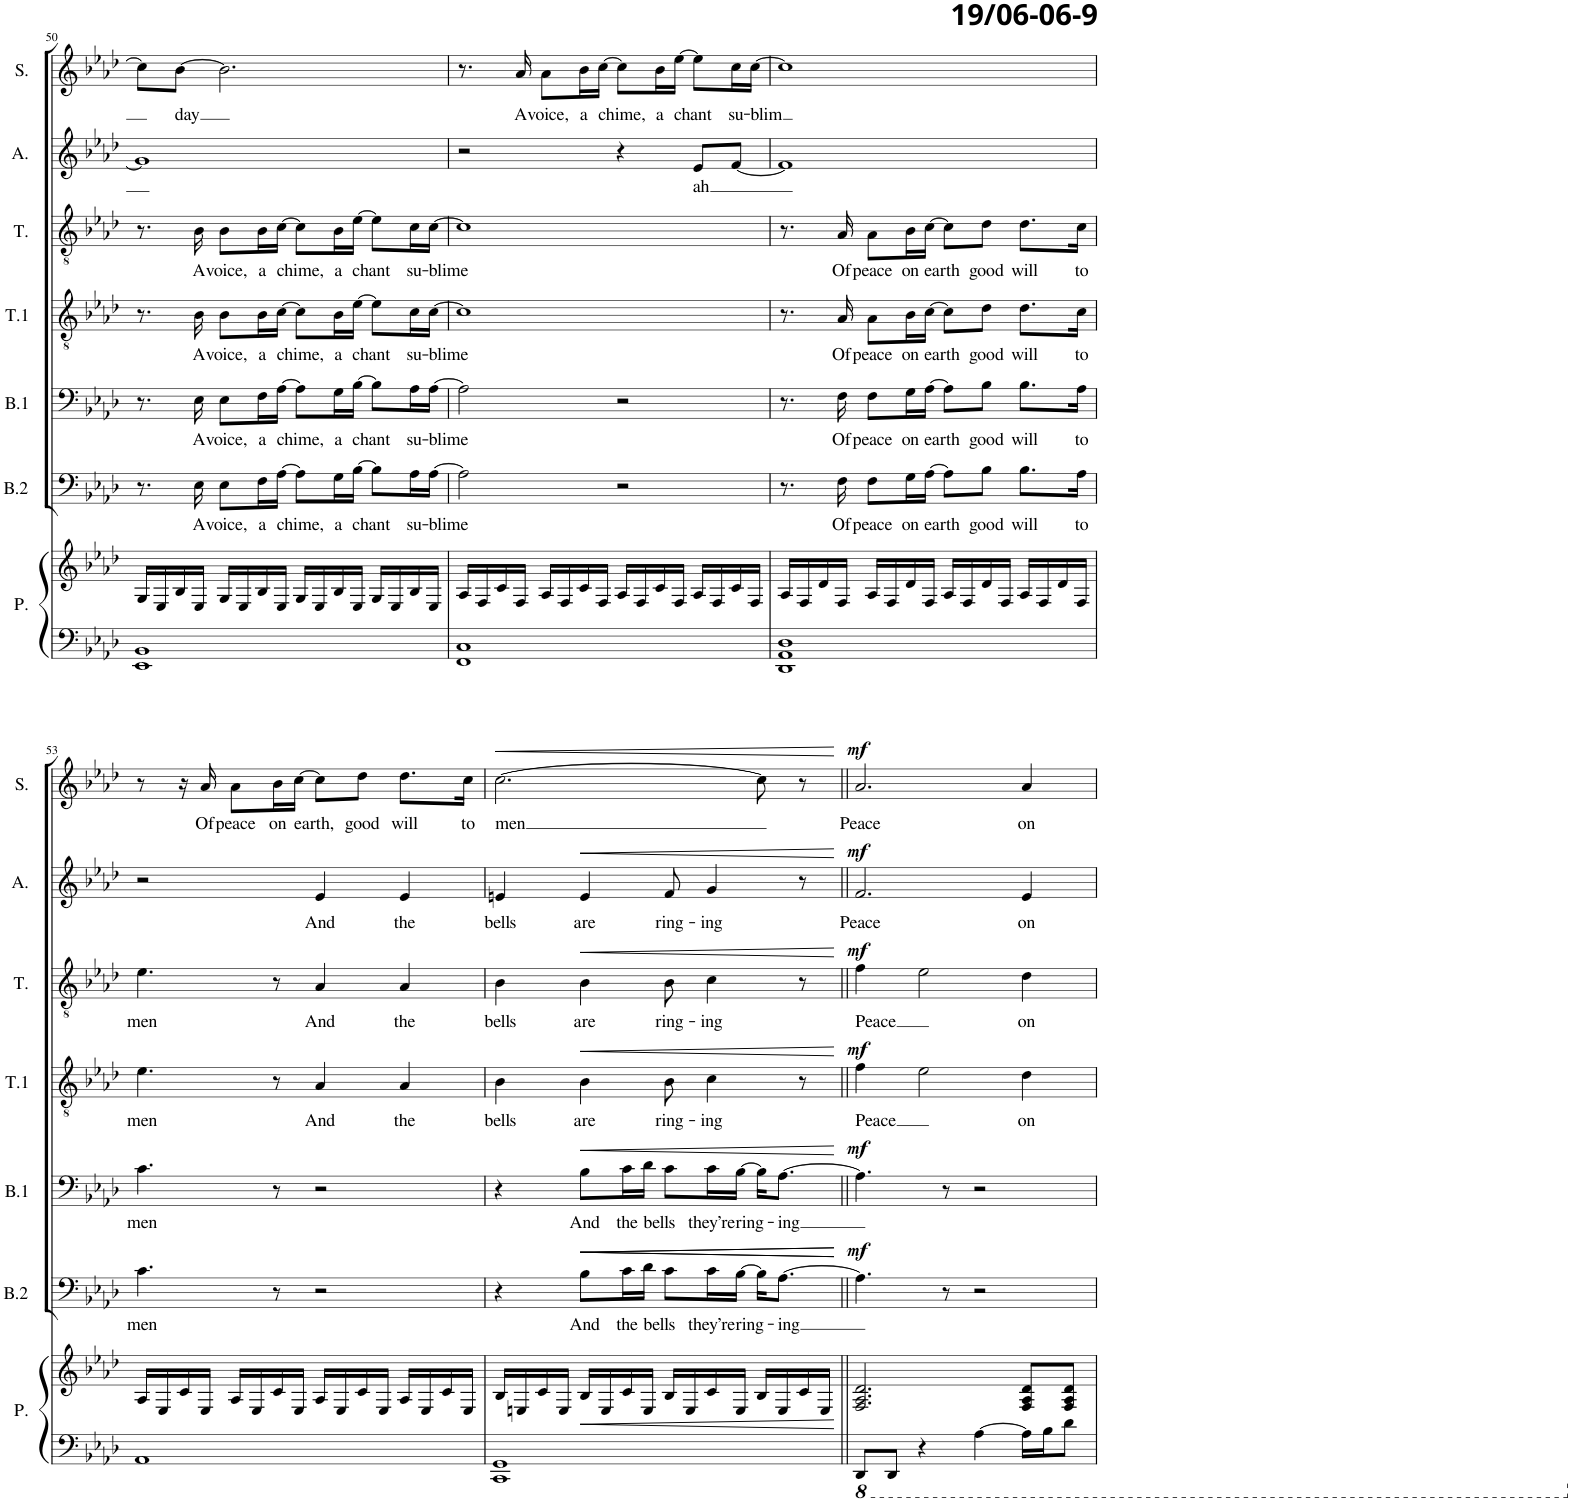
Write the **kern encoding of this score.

**kern	**kern	**dynam	**kern	**text	**dynam	**kern	**text	**dynam	**kern	**text	**dynam	**kern	**text	**dynam	**kern	**text	**dynam	**kern	**text	**dynam
*part7	*part7	*part7	*part6	*part6	*part6	*part5	*part5	*part5	*part4	*part4	*part4	*part3	*part3	*part3	*part2	*part2	*part2	*part1	*part1	*part1
*staff8	*staff7	*staff7/8	*staff6	*staff6	*staff6	*staff5	*staff5	*staff5	*staff4	*staff4	*staff4	*staff3	*staff3	*staff3	*staff2	*staff2	*staff2	*staff1	*staff1	*staff1
*I"Piano	*	*	*I"Bas 2	*	*	*I"Bas 1	*	*	*I"Tenor 1	*	*	*I"Tenor	*	*	*I"Alt	*	*	*I"Sopraan	*	*
*I'P.	*	*	*I'B.2	*	*	*I'B.1	*	*	*I'T.1	*	*	*I'T.	*	*	*I'A.	*	*	*I'S.	*	*
!!LO:PB:g=z
*clefF4	*clefG2	*	*clefF4	*	*	*clefF4	*	*	*clefGv2	*	*	*clefGv2	*	*	*clefG2	*	*	*clefG2	*	*
*k[b-e-a-d-]	*k[b-e-a-d-]	*	*k[b-e-a-d-]	*	*	*k[b-e-a-d-]	*	*	*k[b-e-a-d-]	*	*	*k[b-e-a-d-]	*	*	*k[b-e-a-d-]	*	*	*k[b-e-a-d-]	*	*
*M4/4	*M4/4	*	*M4/4	*	*	*M4/4	*	*	*M4/4	*	*	*M4/4	*	*	*M4/4	*	*	*M4/4	*	*
=50	=50	=50	=50	=50	=50	=50	=50	=50	=50	=50	=50	=50	=50	=50	=50	=50	=50	=50	=50	=50
1EE- 1BB-	16G/LL	.	8.r	.	.	8.r	.	.	8.r	.	.	8.r	.	.	1g]	.	.	8cc\L]	.	.
.	16E-/	.	.	.	.	.	.	.	.	.	.	.	.	.	.	.	.	.	.	.
!	!	!	!	!	!	!	!	!	!	!	!	!	!	!	!	!	!	!	!LO:LY:b	!
.	16B-/	.	.	.	.	.	.	.	.	.	.	.	.	.	.	.	.	[8b-\J	day	.
!	!	!	!	!LO:LY:b	!	!	!LO:LY:b	!	!	!LO:LY:b	!	!	!LO:LY:b	!	!	!	!	!	!	!
.	16E-/JJ	.	16E-\	A	.	16E-\	A	.	16B-\	A	.	16B-\	A	.	.	.	.	.	.	.
!	!	!	!	!LO:LY:b	!	!	!LO:LY:b	!	!	!LO:LY:b	!	!	!LO:LY:b	!	!	!	!	!	!	!
.	16G/LL	.	8E-\L	voice,	.	8E-\L	voice,	.	8B-\L	voice,	.	8B-\L	voice,	.	.	.	.	2.b-\]	.	.
.	16E-/	.	.	.	.	.	.	.	.	.	.	.	.	.	.	.	.	.	.	.
!	!	!	!	!LO:LY:b	!	!	!LO:LY:b	!	!	!LO:LY:b	!	!	!LO:LY:b	!	!	!	!	!	!	!
.	16B-/	.	16F\L	a	.	16F\L	a	.	16B-\L	a	.	16B-\L	a	.	.	.	.	.	.	.
!	!	!	!	!LO:LY:b	!	!	!LO:LY:b	!	!	!LO:LY:b	!	!	!LO:LY:b	!	!	!	!	!	!	!
.	16E-/JJ	.	[16A-\JJ	chime,	.	[16A-\JJ	chime,	.	[16c\JJ	chime,	.	[16c\JJ	chime,	.	.	.	.	.	.	.
.	16G/LL	.	8A-\L]	.	.	8A-\L]	.	.	8c\L]	.	.	8c\L]	.	.	.	.	.	.	.	.
.	16E-/	.	.	.	.	.	.	.	.	.	.	.	.	.	.	.	.	.	.	.
!	!	!	!	!LO:LY:b	!	!	!LO:LY:b	!	!	!LO:LY:b	!	!	!LO:LY:b	!	!	!	!	!	!	!
.	16B-/	.	16G\L	a	.	16G\L	a	.	16B-\L	a	.	16B-\L	a	.	.	.	.	.	.	.
!	!	!	!	!LO:LY:b	!	!	!LO:LY:b	!	!	!LO:LY:b	!	!	!LO:LY:b	!	!	!	!	!	!	!
.	16E-/JJ	.	[16B-\JJ	chant	.	[16B-\JJ	chant	.	[16e-\JJ	chant	.	[16e-\JJ	chant	.	.	.	.	.	.	.
.	16G/LL	.	8B-\L]	.	.	8B-\L]	.	.	8e-\L]	.	.	8e-\L]	.	.	.	.	.	.	.	.
.	16E-/	.	.	.	.	.	.	.	.	.	.	.	.	.	.	.	.	.	.	.
!	!	!	!	!LO:LY:b	!	!	!LO:LY:b	!	!	!LO:LY:b	!	!	!LO:LY:b	!	!	!	!	!	!	!
.	16B-/	.	16A-\L	su-	.	16A-\L	su-	.	16c\L	su-	.	16c\L	su-	.	.	.	.	.	.	.
!	!	!	!	!LO:LY:b	!	!	!LO:LY:b	!	!	!LO:LY:b	!	!	!LO:LY:b	!	!	!	!	!	!	!
.	16E-/JJ	.	[16A-\JJ	-blime	.	[16A-\JJ	-blime	.	[16c\JJ	-blime	.	[16c\JJ	-blime	.	.	.	.	.	.	.
=51	=51	=51	=51	=51	=51	=51	=51	=51	=51	=51	=51	=51	=51	=51	=51	=51	=51	=51	=51	=51
1FF 1C	16A-/LL	.	2A-\]	.	.	2A-\]	.	.	1c]	.	.	1c]	.	.	2r	.	.	8.r	.	.
.	16F/	.	.	.	.	.	.	.	.	.	.	.	.	.	.	.	.	.	.	.
.	16c/	.	.	.	.	.	.	.	.	.	.	.	.	.	.	.	.	.	.	.
!	!	!	!	!	!	!	!	!	!	!	!	!	!	!	!	!	!	!	!LO:LY:b	!
.	16F/JJ	.	.	.	.	.	.	.	.	.	.	.	.	.	.	.	.	16a-/	A	.
!	!	!	!	!	!	!	!	!	!	!	!	!	!	!	!	!	!	!	!LO:LY:b	!
.	16A-/LL	.	.	.	.	.	.	.	.	.	.	.	.	.	.	.	.	8a-\L	voice,	.
.	16F/	.	.	.	.	.	.	.	.	.	.	.	.	.	.	.	.	.	.	.
!	!	!	!	!	!	!	!	!	!	!	!	!	!	!	!	!	!	!	!LO:LY:b	!
.	16c/	.	.	.	.	.	.	.	.	.	.	.	.	.	.	.	.	16b-\L	a	.
!	!	!	!	!	!	!	!	!	!	!	!	!	!	!	!	!	!	!	!LO:LY:b	!
.	16F/JJ	.	.	.	.	.	.	.	.	.	.	.	.	.	.	.	.	[16cc\JJ	chime,	.
.	16A-/LL	.	2r	.	.	2r	.	.	.	.	.	.	.	.	4r	.	.	8cc\L]	.	.
.	16F/	.	.	.	.	.	.	.	.	.	.	.	.	.	.	.	.	.	.	.
!	!	!	!	!	!	!	!	!	!	!	!	!	!	!	!	!	!	!	!LO:LY:b	!
.	16c/	.	.	.	.	.	.	.	.	.	.	.	.	.	.	.	.	16b-\L	a	.
!	!	!	!	!	!	!	!	!	!	!	!	!	!	!	!	!	!	!	!LO:LY:b	!
.	16F/JJ	.	.	.	.	.	.	.	.	.	.	.	.	.	.	.	.	[16ee-\JJ	chant	.
!	!	!	!	!	!	!	!	!	!	!	!	!	!	!	!	!LO:LY:b	!	!	!	!
.	16A-/LL	.	.	.	.	.	.	.	.	.	.	.	.	.	8e-/L	ah	.	8ee-\L]	.	.
.	16F/	.	.	.	.	.	.	.	.	.	.	.	.	.	.	.	.	.	.	.
!	!	!	!	!	!	!	!	!	!	!	!	!	!	!	!	!	!	!	!LO:LY:b	!
.	16c/	.	.	.	.	.	.	.	.	.	.	.	.	.	[8f/J	.	.	16cc\L	su-	.
!	!	!	!	!	!	!	!	!	!	!	!	!	!	!	!	!	!	!	!LO:LY:b	!
.	16F/JJ	.	.	.	.	.	.	.	.	.	.	.	.	.	.	.	.	[16cc\JJ	-blim	.
=52	=52	=52	=52	=52	=52	=52	=52	=52	=52	=52	=52	=52	=52	=52	=52	=52	=52	=52	=52	=52
1DD- 1AA- 1D-	16A-/LL	.	8.r	.	.	8.r	.	.	8.r	.	.	8.r	.	.	1f]	.	.	1cc]	.	.
.	16F/	.	.	.	.	.	.	.	.	.	.	.	.	.	.	.	.	.	.	.
.	16d-/	.	.	.	.	.	.	.	.	.	.	.	.	.	.	.	.	.	.	.
!	!	!	!	!LO:LY:b	!	!	!LO:LY:b	!	!	!LO:LY:b	!	!	!LO:LY:b	!	!	!	!	!	!	!
.	16F/JJ	.	16F\	Of	.	16F\	Of	.	16A-/	Of	.	16A-/	Of	.	.	.	.	.	.	.
!	!	!	!	!LO:LY:b	!	!	!LO:LY:b	!	!	!LO:LY:b	!	!	!LO:LY:b	!	!	!	!	!	!	!
.	16A-/LL	.	8F\L	peace	.	8F\L	peace	.	8A-\L	peace	.	8A-\L	peace	.	.	.	.	.	.	.
.	16F/	.	.	.	.	.	.	.	.	.	.	.	.	.	.	.	.	.	.	.
!	!	!	!	!LO:LY:b	!	!	!LO:LY:b	!	!	!LO:LY:b	!	!	!LO:LY:b	!	!	!	!	!	!	!
.	16d-/	.	16G\L	on	.	16G\L	on	.	16B-\L	on	.	16B-\L	on	.	.	.	.	.	.	.
!	!	!	!	!LO:LY:b	!	!	!LO:LY:b	!	!	!LO:LY:b	!	!	!LO:LY:b	!	!	!	!	!	!	!
.	16F/JJ	.	[16A-\JJ	earth	.	[16A-\JJ	earth	.	[16c\JJ	earth	.	[16c\JJ	earth	.	.	.	.	.	.	.
.	16A-/LL	.	8A-\L]	.	.	8A-\L]	.	.	8c\L]	.	.	8c\L]	.	.	.	.	.	.	.	.
.	16F/	.	.	.	.	.	.	.	.	.	.	.	.	.	.	.	.	.	.	.
!	!	!	!	!LO:LY:b	!	!	!LO:LY:b	!	!	!LO:LY:b	!	!	!LO:LY:b	!	!	!	!	!	!	!
.	16d-/	.	8B-\J	good	.	8B-\J	good	.	8d-\J	good	.	8d-\J	good	.	.	.	.	.	.	.
.	16F/JJ	.	.	.	.	.	.	.	.	.	.	.	.	.	.	.	.	.	.	.
!	!	!	!	!LO:LY:b	!	!	!LO:LY:b	!	!	!LO:LY:b	!	!	!LO:LY:b	!	!	!	!	!	!	!
.	16A-/LL	.	8.B-\L	will	.	8.B-\L	will	.	8.d-\L	will	.	8.d-\L	will	.	.	.	.	.	.	.
.	16F/	.	.	.	.	.	.	.	.	.	.	.	.	.	.	.	.	.	.	.
.	16d-/	.	.	.	.	.	.	.	.	.	.	.	.	.	.	.	.	.	.	.
!	!	!	!	!LO:LY:b	!	!	!LO:LY:b	!	!	!LO:LY:b	!	!	!LO:LY:b	!	!	!	!	!	!	!
.	16F/JJ	.	16A-\Jk	to	.	16A-\Jk	to	.	16c\Jk	to	.	16c\Jk	to	.	.	.	.	.	.	.
!!LO:LB:g=z
=53	=53	=53	=53	=53	=53	=53	=53	=53	=53	=53	=53	=53	=53	=53	=53	=53	=53	=53	=53	=53
!	!	!	!	!LO:LY:b	!	!	!LO:LY:b	!	!	!LO:LY:b	!	!	!LO:LY:b	!	!	!	!	!	!	!
1AA-	16A-/LL	.	4.c\	men	.	4.c\	men	.	4.e-\	men	.	4.e-\	men	.	2r	.	.	8r	.	.
.	16E-/	.	.	.	.	.	.	.	.	.	.	.	.	.	.	.	.	.	.	.
.	16c/	.	.	.	.	.	.	.	.	.	.	.	.	.	.	.	.	16r	.	.
!	!	!	!	!	!	!	!	!	!	!	!	!	!	!	!	!	!	!	!LO:LY:b	!
.	16E-/JJ	.	.	.	.	.	.	.	.	.	.	.	.	.	.	.	.	16a-/	Of	.
!	!	!	!	!	!	!	!	!	!	!	!	!	!	!	!	!	!	!	!LO:LY:b	!
.	16A-/LL	.	.	.	.	.	.	.	.	.	.	.	.	.	.	.	.	8a-\L	peace	.
.	16E-/	.	.	.	.	.	.	.	.	.	.	.	.	.	.	.	.	.	.	.
!	!	!	!	!	!	!	!	!	!	!	!	!	!	!	!	!	!	!	!LO:LY:b	!
.	16c/	.	8r	.	.	8r	.	.	8r	.	.	8r	.	.	.	.	.	16b-\L	on	.
!	!	!	!	!	!	!	!	!	!	!	!	!	!	!	!	!	!	!	!LO:LY:b	!
.	16E-/JJ	.	.	.	.	.	.	.	.	.	.	.	.	.	.	.	.	[16cc\JJ	earth,	.
!	!	!	!	!	!	!	!	!	!	!LO:LY:b	!	!	!LO:LY:b	!	!	!LO:LY:b	!	!	!	!
.	16A-/LL	.	2r	.	.	2r	.	.	4A-/	And	.	4A-/	And	.	4e-/	And	.	8cc\L]	.	.
.	16E-/	.	.	.	.	.	.	.	.	.	.	.	.	.	.	.	.	.	.	.
!	!	!	!	!	!	!	!	!	!	!	!	!	!	!	!	!	!	!	!LO:LY:b	!
.	16c/	.	.	.	.	.	.	.	.	.	.	.	.	.	.	.	.	8dd-\J	good	.
.	16E-/JJ	.	.	.	.	.	.	.	.	.	.	.	.	.	.	.	.	.	.	.
!	!	!	!	!	!	!	!	!	!	!LO:LY:b	!	!	!LO:LY:b	!	!	!LO:LY:b	!	!	!LO:LY:b	!
.	16A-/LL	.	.	.	.	.	.	.	4A-/	the	.	4A-/	the	.	4e-/	the	.	8.dd-\L	will	.
.	16E-/	.	.	.	.	.	.	.	.	.	.	.	.	.	.	.	.	.	.	.
.	16c/	.	.	.	.	.	.	.	.	.	.	.	.	.	.	.	.	.	.	.
!	!	!	!	!	!	!	!	!	!	!	!	!	!	!	!	!	!	!	!LO:LY:b	!
.	16E-/JJ	.	.	.	.	.	.	.	.	.	.	.	.	.	.	.	.	16cc\Jk	to	.
=54	=54	=54	=54	=54	=54	=54	=54	=54	=54	=54	=54	=54	=54	=54	=54	=54	=54	=54	=54	=54
!	!	!	!	!	!	!	!	!	!	!LO:LY:b	!	!	!LO:LY:b	!	!	!LO:LY:b	!	!	!LO:LY:b	!LO:HP:b
1CC 1GG	16B-/LL	.	4r	.	.	4r	.	.	4B-\	bells	.	4B-\	bells	.	4en/	bells	.	[2.cc\	men	<
.	16En/	.	.	.	.	.	.	.	.	.	.	.	.	.	.	.	.	.	.	.
.	16c/	.	.	.	.	.	.	.	.	.	.	.	.	.	.	.	.	.	.	.
.	16E/JJ	.	.	.	.	.	.	.	.	.	.	.	.	.	.	.	.	.	.	.
!	!	!LO:HP:b	!	!LO:LY:b	!LO:HP:b	!	!LO:LY:b	!LO:HP:b	!	!LO:LY:b	!LO:HP:b	!	!LO:LY:b	!LO:HP:b	!	!LO:LY:b	!LO:HP:b	!	!	!
.	16B-/LL	<	8B-\L	And	<	8B-\L	And	<	4B-\	are	<	4B-\	are	<	4e/	are	<	.	.	.
.	16E/	.	.	.	.	.	.	.	.	.	.	.	.	.	.	.	.	.	.	.
!	!	!	!	!LO:LY:b	!LO:HP:b	!	!LO:LY:b	!	!	!	!	!	!	!	!	!	!	!	!	!
.	16c/	.	16c\L	the	<	16c\L	the	.	.	.	.	.	.	.	.	.	.	.	.	.
!	!	!	!	!LO:LY:b	!	!	!LO:LY:b	!	!	!	!	!	!	!	!	!	!	!	!	!
.	16E/JJ	.	16d-\JJ	bells	.	16d-\JJ	bells	.	.	.	.	.	.	.	.	.	.	.	.	.
!	!	!	!	!	!	!	!	!	!	!LO:LY:b	!	!	!LO:LY:b	!	!	!LO:LY:b	!	!	!	!
.	16B-/LL	.	8c\L	.	.	8c\L	.	.	8B-\	ring-	.	8B-\	ring-	.	8f/	ring-	.	.	.	.
.	16E/	.	.	.	.	.	.	.	.	.	.	.	.	.	.	.	.	.	.	.
!	!	!	!	!LO:LY:b	!	!	!LO:LY:b	!	!	!LO:LY:b	!	!	!LO:LY:b	!	!	!LO:LY:b	!	!	!	!
.	16c/	.	16c\L	they’re	.	16c\L	they’re	.	4c\	-ing	.	4c\	-ing	.	4g/	-ing	.	.	.	.
!	!	!	!	!LO:LY:b	!	!	!LO:LY:b	!	!	!	!	!	!	!	!	!	!	!	!	!
.	16E/JJ	.	[16B-\JJ	ring-	.	[16B-\JJ	ring-	.	.	.	.	.	.	.	.	.	.	.	.	.
.	16B-/LL	.	16B-\KL]	.	.	16B-\KL]	.	.	.	.	.	.	.	.	.	.	.	8cc\]	.	.
!	!	!	!	!LO:LY:b	!	!	!LO:LY:b	!	!	!	!	!	!	!	!	!	!	!	!	!
.	16E/	.	[8.A-\J	-ing	.	[8.A-\J	-ing	.	.	.	.	.	.	.	.	.	.	.	.	.
.	16c/	.	.	.	.	.	.	.	8r	.	.	8r	.	.	8r	.	.	8r	.	.
.	16E/JJ	.	.	.	.	.	.	.	.	.	.	.	.	.	.	.	.	.	.	.
.	.	[	.	.	[ [	.	.	[	.	.	[	.	.	[	.	.	[	.	.	[
=55||	=55||	=55||	=55||	=55||	=55||	=55||	=55||	=55||	=55||	=55||	=55||	=55||	=55||	=55||	=55||	=55||	=55||	=55||	=55||	=55||
*8ba	*	*	*	*	*	*	*	*	*	*	*	*	*	*	*	*	*	*	*	*
!	!	!	!	!	!LO:DY:a	!	!	!LO:DY:a	!	!LO:LY:b	!LO:DY:a	!	!LO:LY:b	!LO:DY:a	!	!LO:LY:b	!LO:DY:a	!	!LO:LY:b	!LO:DY:a
8DDD-/L	2.F/ 2.A-/ 2.d-/	.	4.A-\]	.	mf	4.A-\]	.	mf	4f\	Peace	mf	4f\	Peace	mf	2.f/	Peace	mf	2.a-/	Peace	mf
8DDD-/J	.	.	.	.	.	.	.	.	.	.	.	.	.	.	.	.	.	.	.	.
4r	.	.	.	.	.	.	.	.	2e-\	.	.	2e-\	.	.	.	.	.	.	.	.
.	.	.	8r	.	.	8r	.	.	.	.	.	.	.	.	.	.	.	.	.	.
[4AA-\	.	.	2r	.	.	2r	.	.	.	.	.	.	.	.	.	.	.	.	.	.
!	!	!	!	!	!	!	!	!	!	!LO:LY:b	!	!	!LO:LY:b	!	!	!LO:LY:b	!	!	!LO:LY:b	!
16AA-\LL]	8F/ 8A-/ 8d-/L	.	.	.	.	.	.	.	4d-\	on	.	4d-\	on	.	4e-/	on	.	4a-/	on	.
16BB-\J	.	.	.	.	.	.	.	.	.	.	.	.	.	.	.	.	.	.	.	.
8D-\J	8F/ 8A-/ 8d-/J	.	.	.	.	.	.	.	.	.	.	.	.	.	.	.	.	.	.	.
*X8ba	*	*	*	*	*	*	*	*	*	*	*	*	*	*	*	*	*	*	*	*
=	=	=	=	=	=	=	=	=	=	=	=	=	=	=	=	=	=	=	=	=
*-	*-	*-	*-	*-	*-	*-	*-	*-	*-	*-	*-	*-	*-	*-	*-	*-	*-	*-	*-	*-
